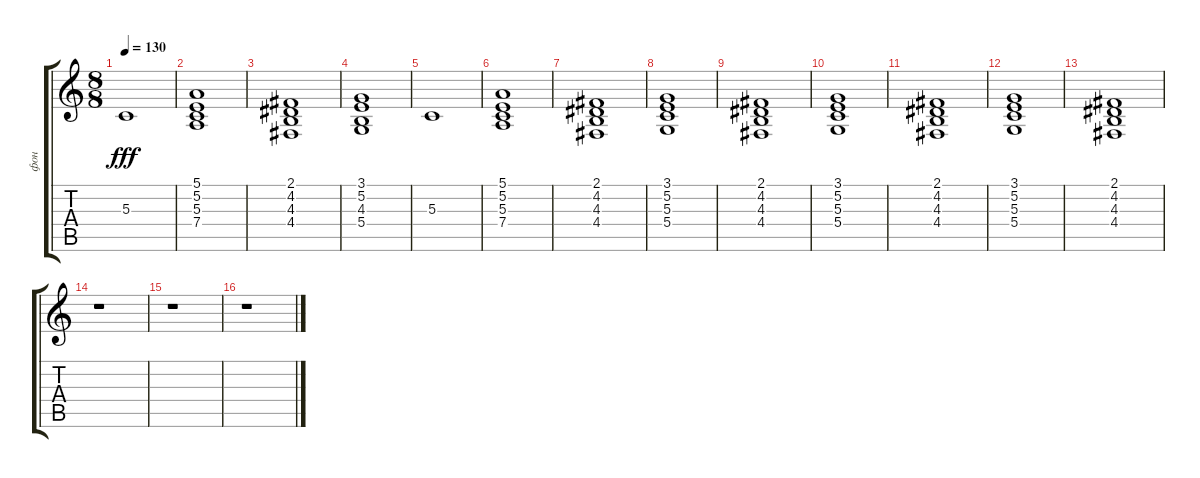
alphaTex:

\track ("фон" "фон") {instrument pad2warm}
\staff {score tabs}
\tuning (E4 B3 G3 D3 A2 E2) {hide}
\ts (8 8)
\tempo 130
\clef g2
\ks c
5.3.1{dy fff} |
(5.1 5.2 5.3 7.4).1 |
(2.1 4.2 4.3 4.4).1 |
(3.1 5.2 4.3 5.4).1 |
5.3.1 |
(5.1 5.2 5.3 7.4).1 |
(2.1 4.2 4.3 4.4).1 |
(3.1 5.2 5.3 5.4).1 |
(2.1 4.2 4.3 4.4).1 |
(3.1 5.2 5.3 5.4).1 |
(2.1 4.2 4.3 4.4).1 |
(3.1 5.2 5.3 5.4).1 |
(2.1 4.2 4.3 4.4).1 |
r.1 |
r.1 |
r.1
